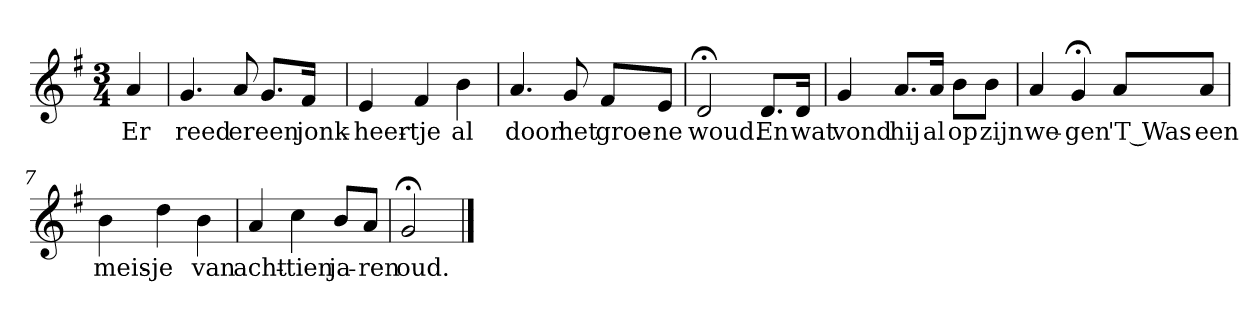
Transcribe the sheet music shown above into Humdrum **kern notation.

**kern	**text
*part1	*part1
*staff1	*staff1
*k[f#]	*
*G:	*
*M3/4	*
*MM120	*
=	=
4a	Er
=1	=1
4.g	reed
8a	er
8.gL	een
16f#Jk	jonk-
=2	=2
4e	-heer-
4f#	-tje
4b	al
=3	=3
4.a	door
8g	het
8f#L	groe-
8eJ	-ne
=4	=4
2d;<	woud.
8.dL	En
16dJk	wat
=5	=5
4g	vond
8.aL	hij
16aJk	al
8bL	op
8bJ	zijn
=6	=6
4a	we-
4g;<	-gen
8aL	'T Was
8aJ	een
=7	=7
4b	meis-
4dd	-je
4b	van
=8	=8
4a	acht-
4cc	-tien
8bL	ja-
8aJ	-ren
=9	=9
2g;<	oud.
==	==
*-	*-
